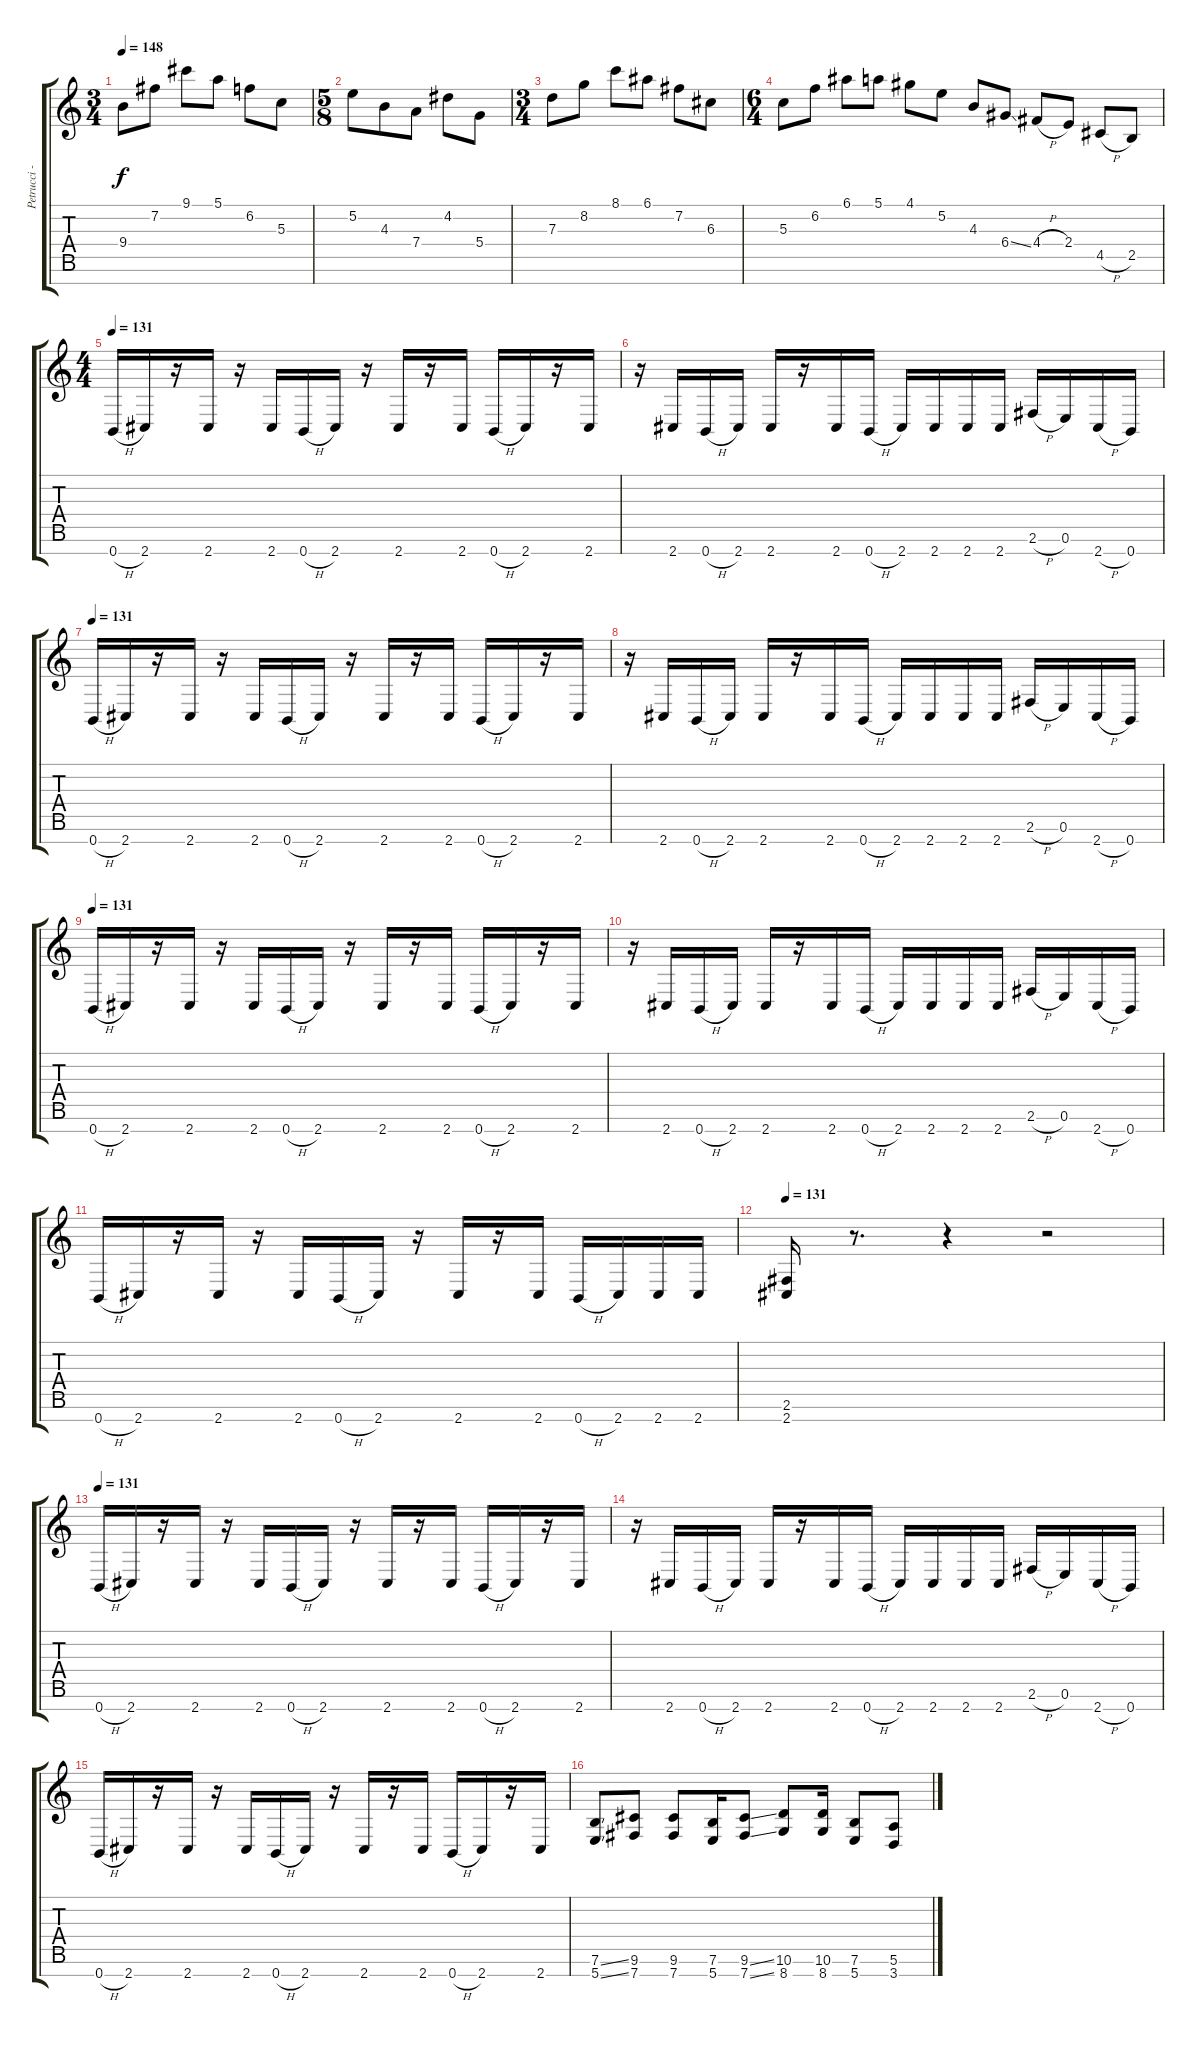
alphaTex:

\track ("Petrucci - Distortion 7st." "Petrucci -") {instrument overdrivenguitar}
\staff {score tabs}
\tuning (E4 B3 G3 D3 A2 E2 B1) {hide}
\ts (3 4)
\tempo 148
\clef g2
\ks c
9.4.8{dy f} 7.2.8 9.1.8 5.1.8 6.2.8 5.3.8 |
\ts (5 8)
5.2.8 4.3.8 7.4.8 4.2.8 5.4.8 |
\ts (3 4)
7.3.8 8.2.8 8.1.8 6.1.8 7.2.8 6.3.8 |
\ts (6 4)
5.3.8 6.2.8 6.1.8 5.1.8 4.1.8 5.2.8 4.3.8 6.4{ss}.8 4.4{h}.8 2.4.8 4.5{h}.8 2.5.8 |
\ts (4 4)
\tempo 131
0.7{h}.16 2.7.16 r.16 2.7.16 r.16 2.7.16 0.7{h}.16 2.7.16 r.16 2.7.16 r.16 2.7.16 0.7{h}.16 2.7.16 r.16 2.7.16 |
r.16 2.7.16 0.7{h}.16 2.7.16 2.7.16 r.16 2.7.16 0.7{h}.16 2.7.16 2.7.16 2.7.16 2.7.16 2.6{h}.16 0.6.16 2.7{h}.16 0.7.16 |
\tempo 131
0.7{h}.16 2.7.16 r.16 2.7.16 r.16 2.7.16 0.7{h}.16 2.7.16 r.16 2.7.16 r.16 2.7.16 0.7{h}.16 2.7.16 r.16 2.7.16 |
r.16 2.7.16 0.7{h}.16 2.7.16 2.7.16 r.16 2.7.16 0.7{h}.16 2.7.16 2.7.16 2.7.16 2.7.16 2.6{h}.16 0.6.16 2.7{h}.16 0.7.16 |
\tempo 131
0.7{h}.16 2.7.16 r.16 2.7.16 r.16 2.7.16 0.7{h}.16 2.7.16 r.16 2.7.16 r.16 2.7.16 0.7{h}.16 2.7.16 r.16 2.7.16 |
r.16 2.7.16 0.7{h}.16 2.7.16 2.7.16 r.16 2.7.16 0.7{h}.16 2.7.16 2.7.16 2.7.16 2.7.16 2.6{h}.16 0.6.16 2.7{h}.16 0.7.16 |
0.7{h}.16 2.7.16 r.16 2.7.16 r.16 2.7.16 0.7{h}.16 2.7.16 r.16 2.7.16 r.16 2.7.16 0.7{h}.16 2.7.16 2.7.16 2.7.16 |
\tempo 131
(2.6 2.7).16 r.8{d} r.4 r.2 |
\tempo 131
0.7{h}.16 2.7.16 r.16 2.7.16 r.16 2.7.16 0.7{h}.16 2.7.16 r.16 2.7.16 r.16 2.7.16 0.7{h}.16 2.7.16 r.16 2.7.16 |
r.16 2.7.16 0.7{h}.16 2.7.16 2.7.16 r.16 2.7.16 0.7{h}.16 2.7.16 2.7.16 2.7.16 2.7.16 2.6{h}.16 0.6.16 2.7{h}.16 0.7.16 |
0.7{h}.16 2.7.16 r.16 2.7.16 r.16 2.7.16 0.7{h}.16 2.7.16 r.16 2.7.16 r.16 2.7.16 0.7{h}.16 2.7.16 r.16 2.7.16 |
(7.6{ss} 5.7{ss}).8 (9.6 7.7).8 (9.6 7.7).8 (7.6 5.7).16 (9.6{ss} 7.7{ss}).8 (10.6 8.7).8 (10.6 8.7).16 (7.6 5.7).8 (5.6 3.7).8
